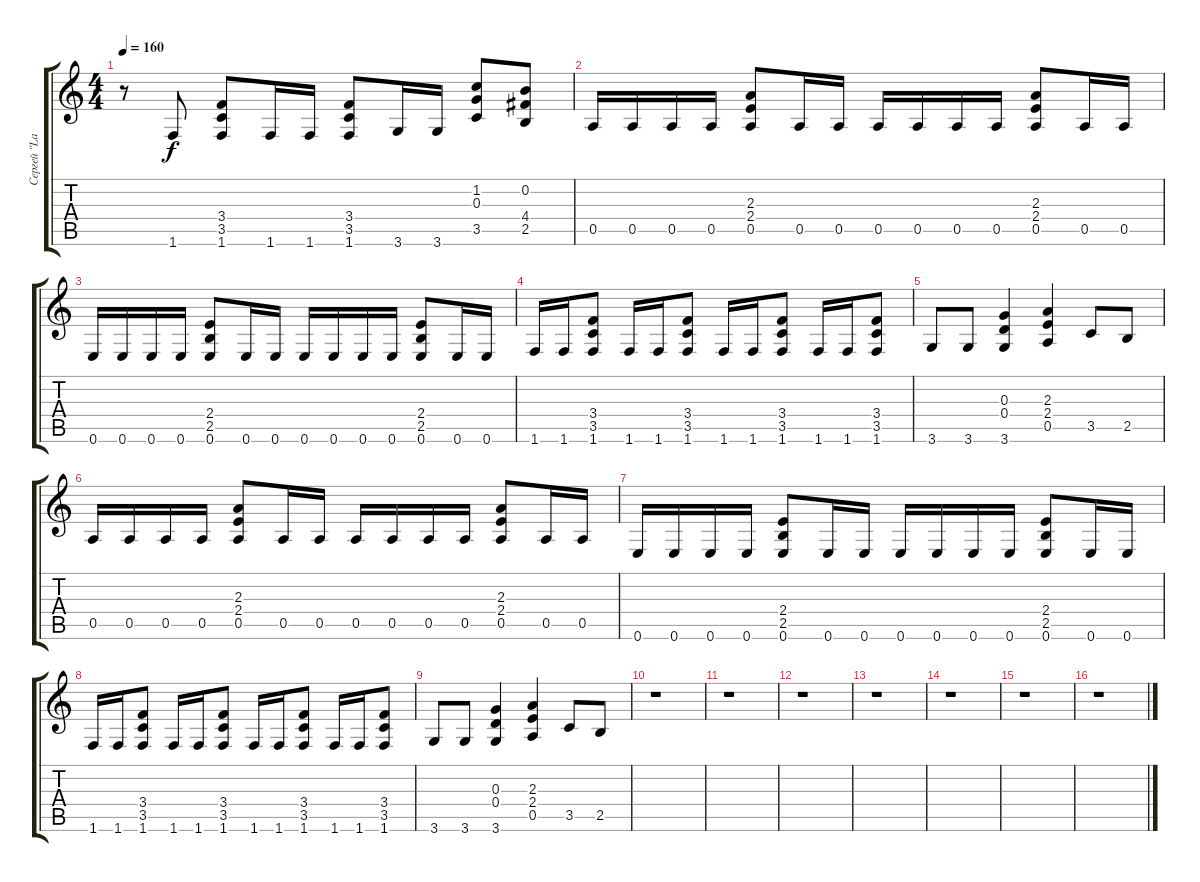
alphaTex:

\track ("Сергей \"Lazar\"" "Сергей \"La") {instrument distortionguitar}
\staff {score tabs}
\tuning (E4 B3 G3 D3 A2 E2) {hide}
\ts (4 4)
\tempo 160
\clef g2
\ks c
r.8{dy f} 1.6.8 (3.4 3.5 1.6).8 1.6.16 1.6.16 (3.4 3.5 1.6).8 3.6.16 3.6.16 (1.2 0.3 3.5).8 (0.2 4.4 2.5).8 |
0.5.16 0.5.16 0.5.16 0.5.16 (2.3 2.4 0.5).8 0.5.16 0.5.16 0.5.16 0.5.16 0.5.16 0.5.16 (2.3 2.4 0.5).8 0.5.16 0.5.16 |
0.6.16 0.6.16 0.6.16 0.6.16 (2.4 2.5 0.6).8 0.6.16 0.6.16 0.6.16 0.6.16 0.6.16 0.6.16 (2.4 2.5 0.6).8 0.6.16 0.6.16 |
1.6.16 1.6.16 (3.4 3.5 1.6).8 1.6.16 1.6.16 (3.4 3.5 1.6).8 1.6.16 1.6.16 (3.4 3.5 1.6).8 1.6.16 1.6.16 (3.4 3.5 1.6).8 |
3.6.8 3.6.8 (0.3 0.4 3.6).4 (2.3 2.4 0.5).4 3.5.8 2.5.8 |
0.5.16 0.5.16 0.5.16 0.5.16 (2.3 2.4 0.5).8 0.5.16 0.5.16 0.5.16 0.5.16 0.5.16 0.5.16 (2.3 2.4 0.5).8 0.5.16 0.5.16 |
0.6.16 0.6.16 0.6.16 0.6.16 (2.4 2.5 0.6).8 0.6.16 0.6.16 0.6.16 0.6.16 0.6.16 0.6.16 (2.4 2.5 0.6).8 0.6.16 0.6.16 |
1.6.16 1.6.16 (3.4 3.5 1.6).8 1.6.16 1.6.16 (3.4 3.5 1.6).8 1.6.16 1.6.16 (3.4 3.5 1.6).8 1.6.16 1.6.16 (3.4 3.5 1.6).8 |
3.6.8 3.6.8 (0.3 0.4 3.6).4 (2.3 2.4 0.5).4 3.5.8 2.5.8 |
r.1 |
r.1 |
r.1 |
r.1 |
r.1 |
r.1 |
r.1
